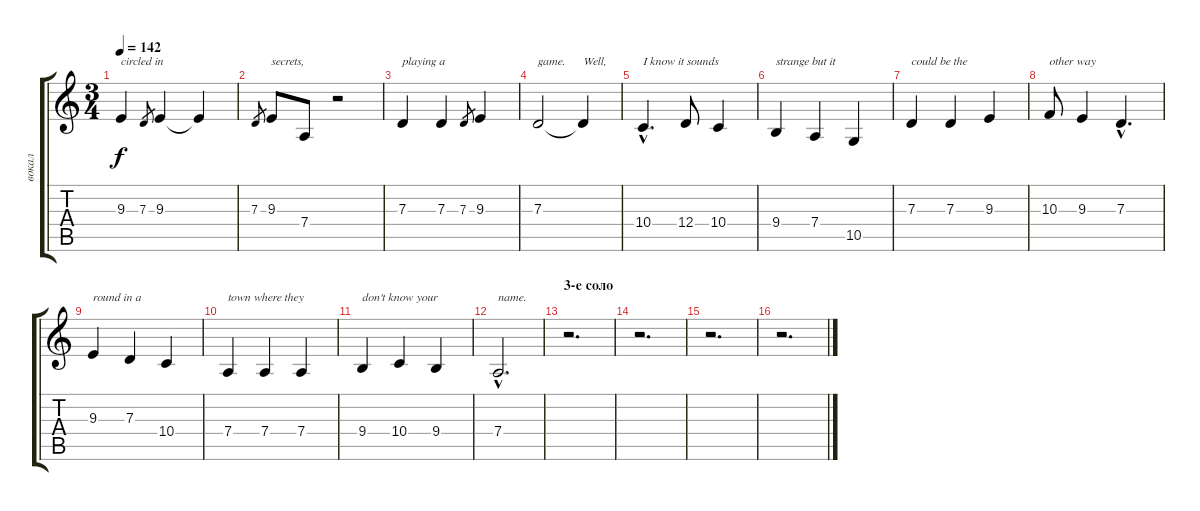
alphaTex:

\track ("вокал" "вокал") {instrument lead2sawtooth}
\staff {score tabs}
\tuning (E4 B3 G3 D3 A2 E2) {hide}
\ts (3 4)
\tempo 142
\clef g2
\ks c
9.3.4{txt "circled in" dy f} 7.3.8{gr} 9.3.4 9.3{t}.4 |
7.3.8{gr} 9.3.8{txt "secrets,"} 7.4.8 r.2 |
7.3.4{txt "playing a"} 7.3.4 7.3.8{gr} 9.3.4 |
7.3.2{txt "game."} 7.3{t}.4{txt "Well,"} |
10.4{hac}.4{d txt "I know it sounds"} 12.4.8 10.4.4 |
9.4.4{txt "strange but it"} 7.4.4 10.5.4 |
7.3.4{txt "could be the"} 7.3.4 9.3.4 |
10.3.8{txt "other way"} 9.3.4 7.3{hac}.4{d} |
9.3.4{txt "round in a"} 7.3.4 10.4.4 |
7.4.4{txt "town where they"} 7.4.4 7.4.4 |
9.4.4{txt "don't know your"} 10.4.4 9.4.4 |
7.4{hac}.2{d txt "name."} |
\section ("" "3-е соло")
r.2{d} |
r.2{d} |
r.2{d} |
r.2{d}
